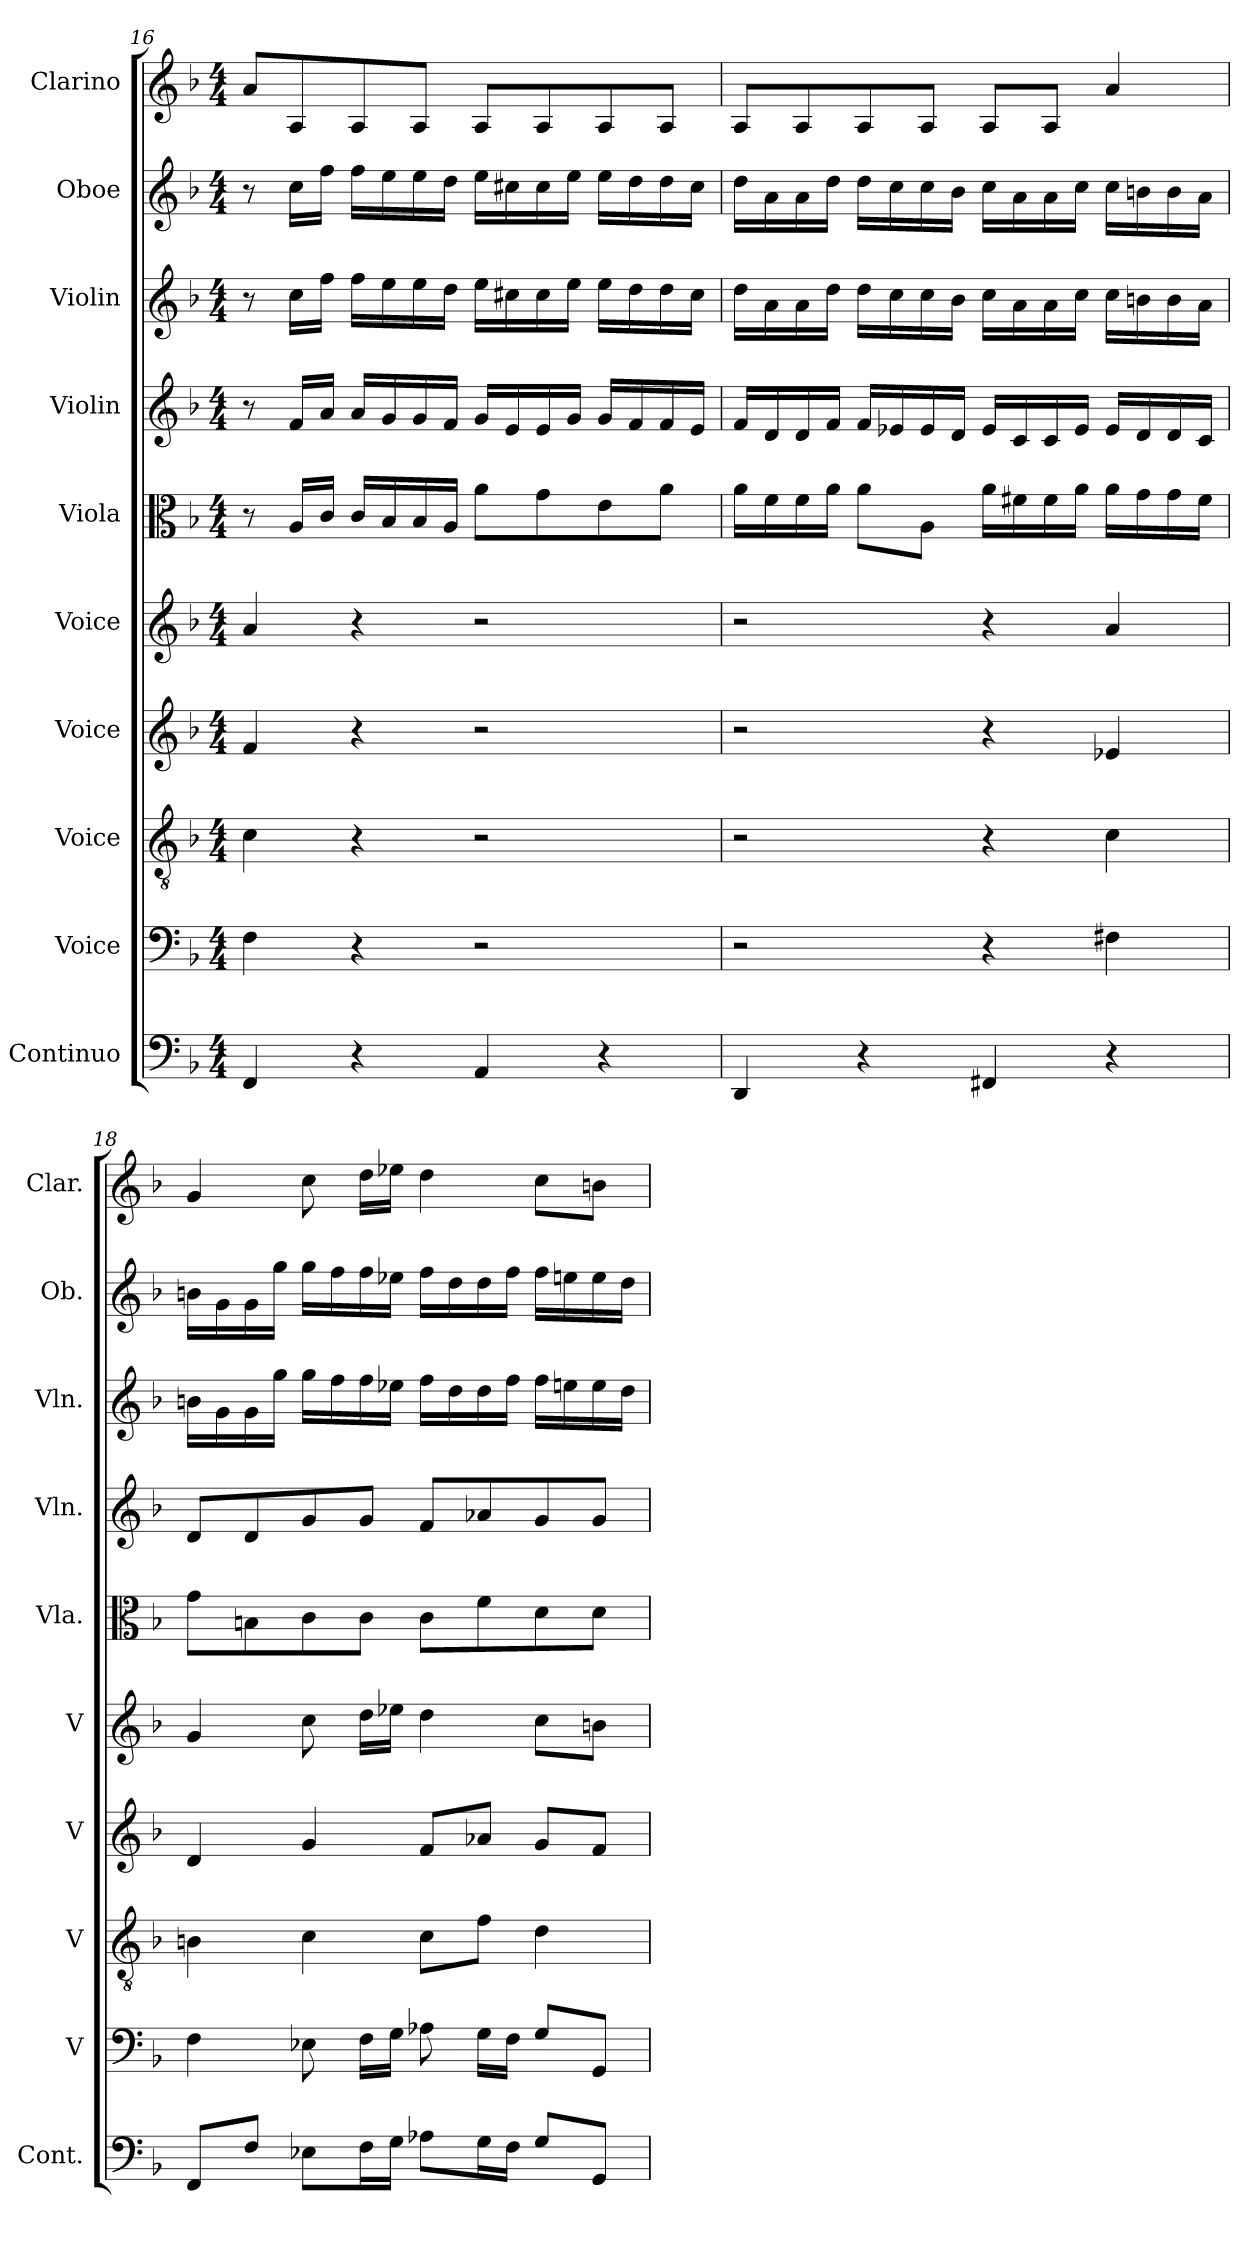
**kern	**kern	**kern	**kern	**kern	**kern	**kern	**kern	**kern	**kern
*part10	*part9	*part8	*part7	*part6	*part5	*part4	*part3	*part2	*part1
*staff10	*staff9	*staff8	*staff7	*staff6	*staff5	*staff4	*staff3	*staff2	*staff1
*I"Continuo	*I"Voice	*I"Voice	*I"Voice	*I"Voice	*I"Viola	*I"Violin	*I"Violin	*I"Oboe	*I"Clarino
*I'Cont.	*I'V	*I'V	*I'V	*I'V	*I'Vla.	*I'Vln.	*I'Vln.	*I'Ob.	*I'Clar.
*clefF4	*clefF4	*clefGv2	*clefG2	*clefG2	*clefC3	*clefG2	*clefG2	*clefG2	*clefG2
*	*	*	*	*	*	*	*	*	*ITrd1c2
*k[b-]	*k[b-]	*k[b-]	*k[b-]	*k[b-]	*k[b-]	*k[b-]	*k[b-]	*k[b-]	*k[b-e-a-]
*M4/4	*M4/4	*M4/4	*M4/4	*M4/4	*M4/4	*M4/4	*M4/4	*M4/4	*M4/4
=16	=16	=16	=16	=16	=16	=16	=16	=16	=16
4FF	4F	4c	4f	4a	8r	8r	8r	8r	8gL
.	.	.	.	.	16ALL	16fLL	16ccLL	16ccLL	8G
.	.	.	.	.	16cJJ	16aJJ	16ffJJ	16ffJJ	.
4r	4r	4r	4r	4r	16cLL	16aLL	16ffLL	16ffLL	8G
.	.	.	.	.	16B-	16g	16ee	16ee	.
.	.	.	.	.	16B-	16g	16ee	16ee	8GJ
.	.	.	.	.	16AJJ	16fJJ	16ddJJ	16ddJJ	.
4AA	2r	2r	2r	2r	8aL	16gLL	16eeLL	16eeLL	8GL
.	.	.	.	.	.	16e	16cc#X	16cc#X	.
.	.	.	.	.	8g	16e	16cc#	16cc#	8G
.	.	.	.	.	.	16gJJ	16eeJJ	16eeJJ	.
4r	.	.	.	.	8e	16gLL	16eeLL	16eeLL	8G
.	.	.	.	.	.	16f	16dd	16dd	.
.	.	.	.	.	8aJ	16f	16dd	16dd	8GJ
.	.	.	.	.	.	16eJJ	16cc#JJ	16cc#JJ	.
=17	=17	=17	=17	=17	=17	=17	=17	=17	=17
4DD	2r	2r	2r	2r	16aLL	16fLL	16ddLL	16ddLL	8GL
.	.	.	.	.	16f	16d	16a	16a	.
.	.	.	.	.	16f	16d	16a	16a	8G
.	.	.	.	.	16aJJ	16fJJ	16ddJJ	16ddJJ	.
4r	.	.	.	.	8aL	16fLL	16ddLL	16ddLL	8G
.	.	.	.	.	.	16e-X	16cc	16cc	.
.	.	.	.	.	8AJ	16e-	16cc	16cc	8GJ
.	.	.	.	.	.	16dJJ	16b-JJ	16b-JJ	.
4FF#X	4r	4r	4r	4r	16aLL	16e-LL	16ccLL	16ccLL	8GL
.	.	.	.	.	16f#X	16c	16a	16a	.
.	.	.	.	.	16f#	16c	16a	16a	8GJ
.	.	.	.	.	16aJJ	16e-JJ	16ccJJ	16ccJJ	.
4r	4F#X	4c	4e-X	4a	16aLL	16e-LL	16ccLL	16ccLL	4g
.	.	.	.	.	16g	16d	16bn	16bn	.
.	.	.	.	.	16g	16d	16b	16b	.
.	.	.	.	.	16f#JJ	16cJJ	16aJJ	16aJJ	.
=18	=18	=18	=18	=18	=18	=18	=18	=18	=18
8FFL	4F	4Bn	4d	4g	8gL	8dL	16bnLL	16bnLL	4f
.	.	.	.	.	.	.	16g	16g	.
8FJ	.	.	.	.	8Bn	8d	16g	16g	.
.	.	.	.	.	.	.	16ggJJ	16ggJJ	.
8E-XL	8E-X	4c	4g	8cc	8c	8g	16ggLL	16ggLL	8b-
.	.	.	.	.	.	.	16ff	16ff	.
16FL	16FLL	.	.	16ddLL	8cJ	8gJ	16ff	16ff	16ccLL
16GJJ	16GJJ	.	.	16ee-XJJ	.	.	16ee-XJJ	16ee-XJJ	16dd-XJJ
8A-XL	8A-X	8cL	8fL	4dd	8cL	8fL	16ffLL	16ffLL	4cc
.	.	.	.	.	.	.	16dd	16dd	.
16GL	16GLL	8fJ	8a-XJ	.	8f	8a-X	16dd	16dd	.
16FJJ	16FJJ	.	.	.	.	.	16ffJJ	16ffJJ	.
8GL	8GL	4d	8gL	8ccL	8d	8g	16ffLL	16ffLL	8b-L
.	.	.	.	.	.	.	16een	16een	.
8GGJ	8GGJ	.	8fJ	8bnJ	8dJ	8gJ	16ee	16ee	8anJ
.	.	.	.	.	.	.	16ddJJ	16ddJJ	.
=	=	=	=	=	=	=	=	=	=
*-	*-	*-	*-	*-	*-	*-	*-	*-	*-
